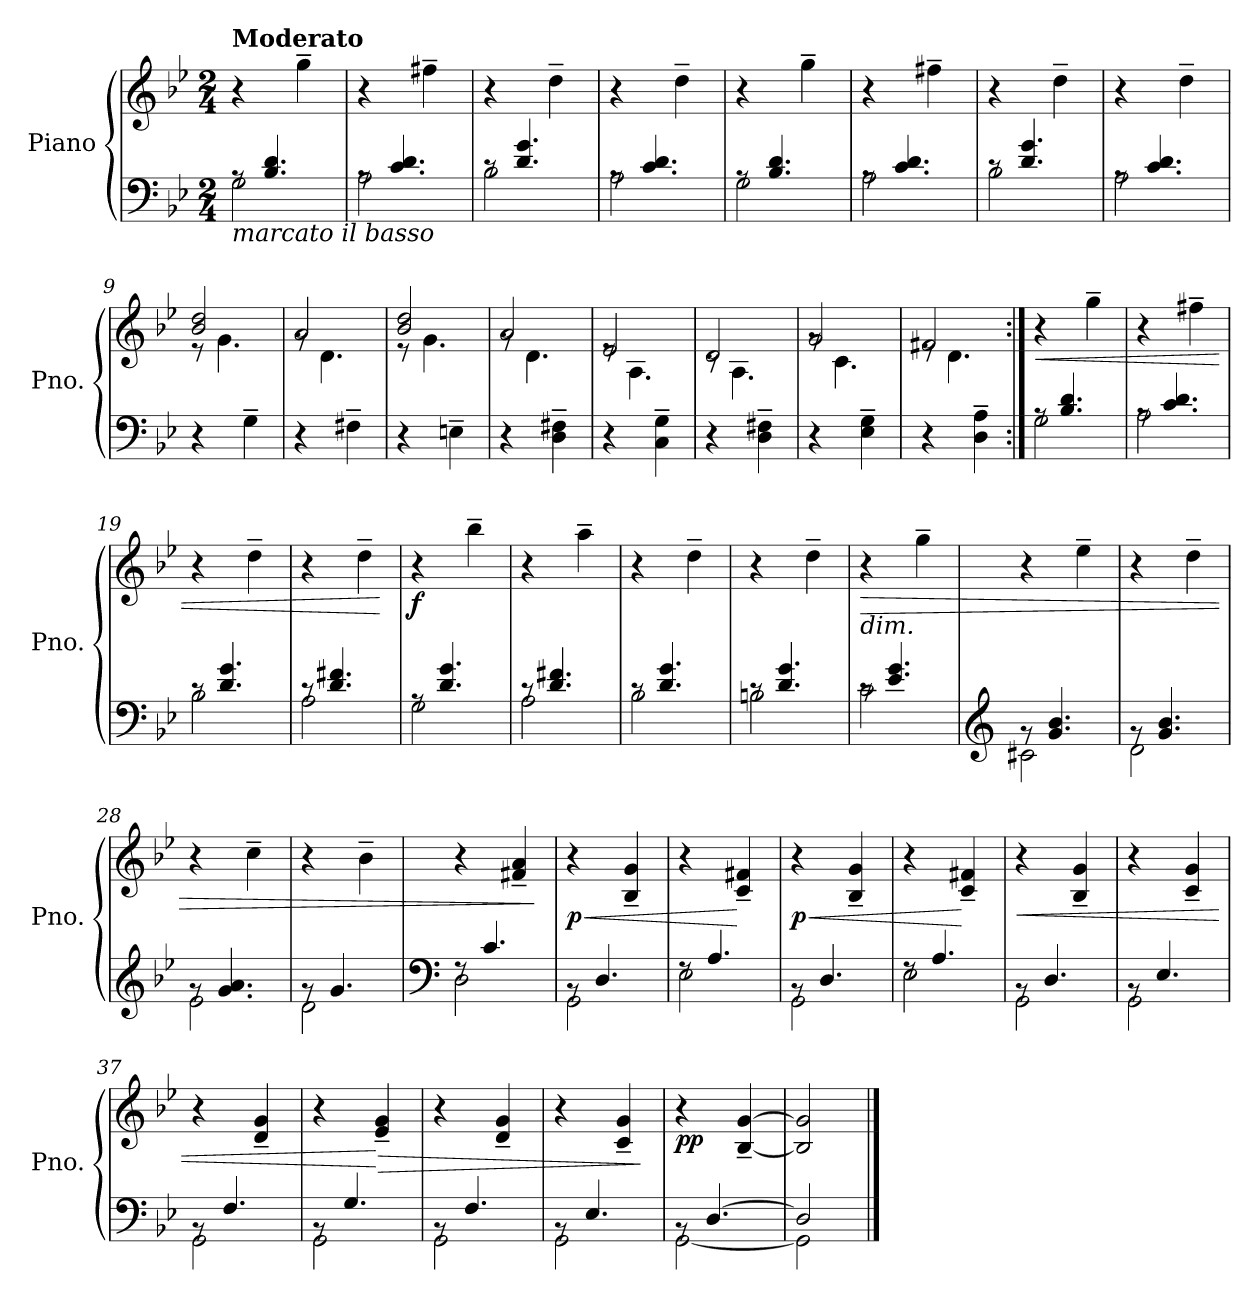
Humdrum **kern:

**kern	**kern	**dynam
*part1	*part1	*part1
*staff2	*staff1	*staff1/2
*I"Piano	*	*
*I'Pno.	*	*
*clefF4	*clefG2	*
*k[b-e-]	*k[b-e-]	*
*M2/4	*M2/4	*
=1	=1	=1
*^	*	*
!	!	!LO:TX:a:B:t=Moderato	!
!LO:TX:b:i:t=marcato il basso	!	!	!
!	!	!	!LO:DY:b
!	!	!	!LO:DY:n=1:b
8rA	2G\	4r	mf other-dynamics
4.B-/ 4.d/	.	.	.
.	.	4gg~\	.
=2	=2	=2	=2
8rA	2A\	4r	.
4.c/ 4.d/	.	.	.
.	.	4ff#X~\	.
=3	=3	=3	=3
8rc	2B-\	4r	.
4.d/ 4.g/	.	.	.
.	.	4dd~\	.
=4	=4	=4	=4
8rA	2A\	4r	.
4.c/ 4.d/	.	.	.
.	.	4dd~\	.
=5	=5	=5	=5
8rA	2G\	4r	.
4.B-/ 4.d/	.	.	.
.	.	4gg~\	.
=6	=6	=6	=6
8rA	2A\	4r	.
4.c/ 4.d/	.	.	.
.	.	4ff#X~\	.
=7	=7	=7	=7
8rc	2B-\	4r	.
4.d/ 4.g/	.	.	.
.	.	4dd~\	.
=8	=8	=8	=8
8rA	2A\	4r	.
4.c/ 4.d/	.	.	.
.	.	4dd~\	.
*v	*v	*	*
=9	=9	=9
*	*^	*
4r	2b-/ 2dd/	8r	.
.	.	4.g\	.
4G~\	.	.	.
=10	=10	=10	=10
4r	2a/	8rg	.
.	.	4.d\	.
4F#X~\	.	.	.
!!LO:LB:g=z	!!
=11	=11	=11	=11
4r	2b-/ 2dd/	8r	.
.	.	4.g\	.
4En~\	.	.	.
=12	=12	=12	=12
4r	2a/	8rg	.
.	.	4.d\	.
4D\~ 4F#X\~	.	.	.
=13	=13	=13	=13
4r	2e-/	8re	.
.	.	4.A\	.
4C\~ 4G\~	.	.	.
=14	=14	=14	=14
4r	2d/	8rc	.
.	.	4.A\	.
4D\~ 4F#X\~	.	.	.
=15	=15	=15	=15
4r	2g/	8rg	.
.	.	4.c\	.
4E-\~ 4G\~	.	.	.
=16	=16	=16	=16
4r	2f#X/	8re	.
.	.	4.d\	.
4D\~ 4A\~	.	.	.
*	*v	*v	*
=17:|!	=17:|!	=17:|!
*^	*	*
!	!	!	!LO:HP:b
8rA	2G\	4r	<
4.B-/ 4.d/	.	.	.
.	.	4gg~\	.
=18	=18	=18	=18
8rA	2A\	4r	.
4.c/ 4.d/	.	.	.
.	.	4ff#X~\	.
=19	=19	=19	=19
8rc	2B-\	4r	.
4.d/ 4.g/	.	.	.
.	.	4dd~\	.
=20	=20	=20	=20
8rc	2A\	4r	.
4.d/ 4.f#X/	.	.	.
.	.	4dd~\	.
*v	*v	*	*
.	.	[
=21	=21	=21
*^	*	*
!	!	!	!LO:DY:b
8rA	2G\	4r	f
4.d/ 4.g/	.	.	.
.	.	4bb-~\	.
!!LO:LB:g=z
=22	=22	=22	=22
8rc	2A\	4r	.
4.d/ 4.f#X/	.	.	.
.	.	4aa~\	.
=23	=23	=23	=23
8rc	2B-\	4r	.
4.d/ 4.g/	.	.	.
.	.	4dd~\	.
=24	=24	=24	=24
8rc	2Bn\	4r	.
4.d/ 4.g/	.	.	.
.	.	4dd~\	.
=25	=25	=25	=25
!	!	!LO:TX:b:i:t=dim.	!
!	!	!	!LO:HP:b
8rc	2c\	4r	>
4.e-/ 4.g/	.	.	.
.	.	4gg~\	.
=26	=26	=26	=26
*clefG2	*	*	*
8rg	2c#X\	4r	.
4.g/ 4.b-/	.	.	.
.	.	4ee-~\	.
=27	=27	=27	=27
8rg	2d\	4r	.
4.g/ 4.b-/	.	.	.
.	.	4dd~\	.
=28	=28	=28	=28
8rg	2e-\	4r	.
4.g/ 4.a/	.	.	.
.	.	4cc~\	.
=29	=29	=29	=29
8rg	2d\	4r	.
4.g/	.	.	.
.	.	4b-~\	.
=30	=30	=30	=30
*clefF4	*	*	*
8rF	2D\	4r	.
4.c/	.	.	.
.	.	4f#X/~ 4a/~	.
*v	*v	*	*
.	.	]
=31	=31	=31
*^	*	*
!	!	!	!LO:HP:b
!	!	!	!LO:DY:n=1:b
8rBB	2GG\	4r	< p
4.D/	.	.	.
.	.	4B-/~ 4g/~	.
!!LO:LB:g=z
=32	=32	=32	=32
8rF	2E-\	4r	.
4.A/	.	.	.
.	.	4c/~ 4f#X/~	[
=33	=33	=33	=33
!	!	!	!LO:HP:b
!	!	!	!LO:DY:n=1:b
8rBB	2GG\	4r	< p
4.D/	.	.	.
.	.	4B-/~ 4g/~	.
=34	=34	=34	=34
8rF	2E-\	4r	.
4.A/	.	.	.
.	.	4c/~ 4f#X/~	[
=35	=35	=35	=35
!	!	!	!LO:HP:b
8rBB	2GG\	4r	<
4.D/	.	.	.
.	.	4B-/~ 4g/~	.
=36	=36	=36	=36
8rBB	2GG\	4r	.
4.E-/	.	.	.
.	.	4c/~ 4g/~	.
=37	=37	=37	=37
8rBB	2GG\	4r	.
4.F/	.	.	.
.	.	4d/~ 4g/~	.
=38	=38	=38	=38
8rBB	2GG\	4r	.
4.G/	.	.	.
!	!	!	!LO:HP:n=1:b
.	.	4e-/~ 4g/~	[ >
=39	=39	=39	=39
8rBB	2GG\	4r	.
4.F/	.	.	.
.	.	4d/~ 4g/~	.
=40	=40	=40	=40
8rBB	2GG\	4r	.
4.E-/	.	.	.
.	.	4c/~ 4g/~	.
*v	*v	*	*
.	.	]
=41	=41	=41
*^	*	*
!	!	!	!LO:DY:b
8rBB	[2GG\	4r	pp
[4.D/	.	.	.
.	.	[4B-/~ [4g/~	.
=42	=42	=42	=42
2D/]	2GG\]	2B-/] 2g/]	.
*v	*v	*	*
==	==	==
*-	*-	*-
